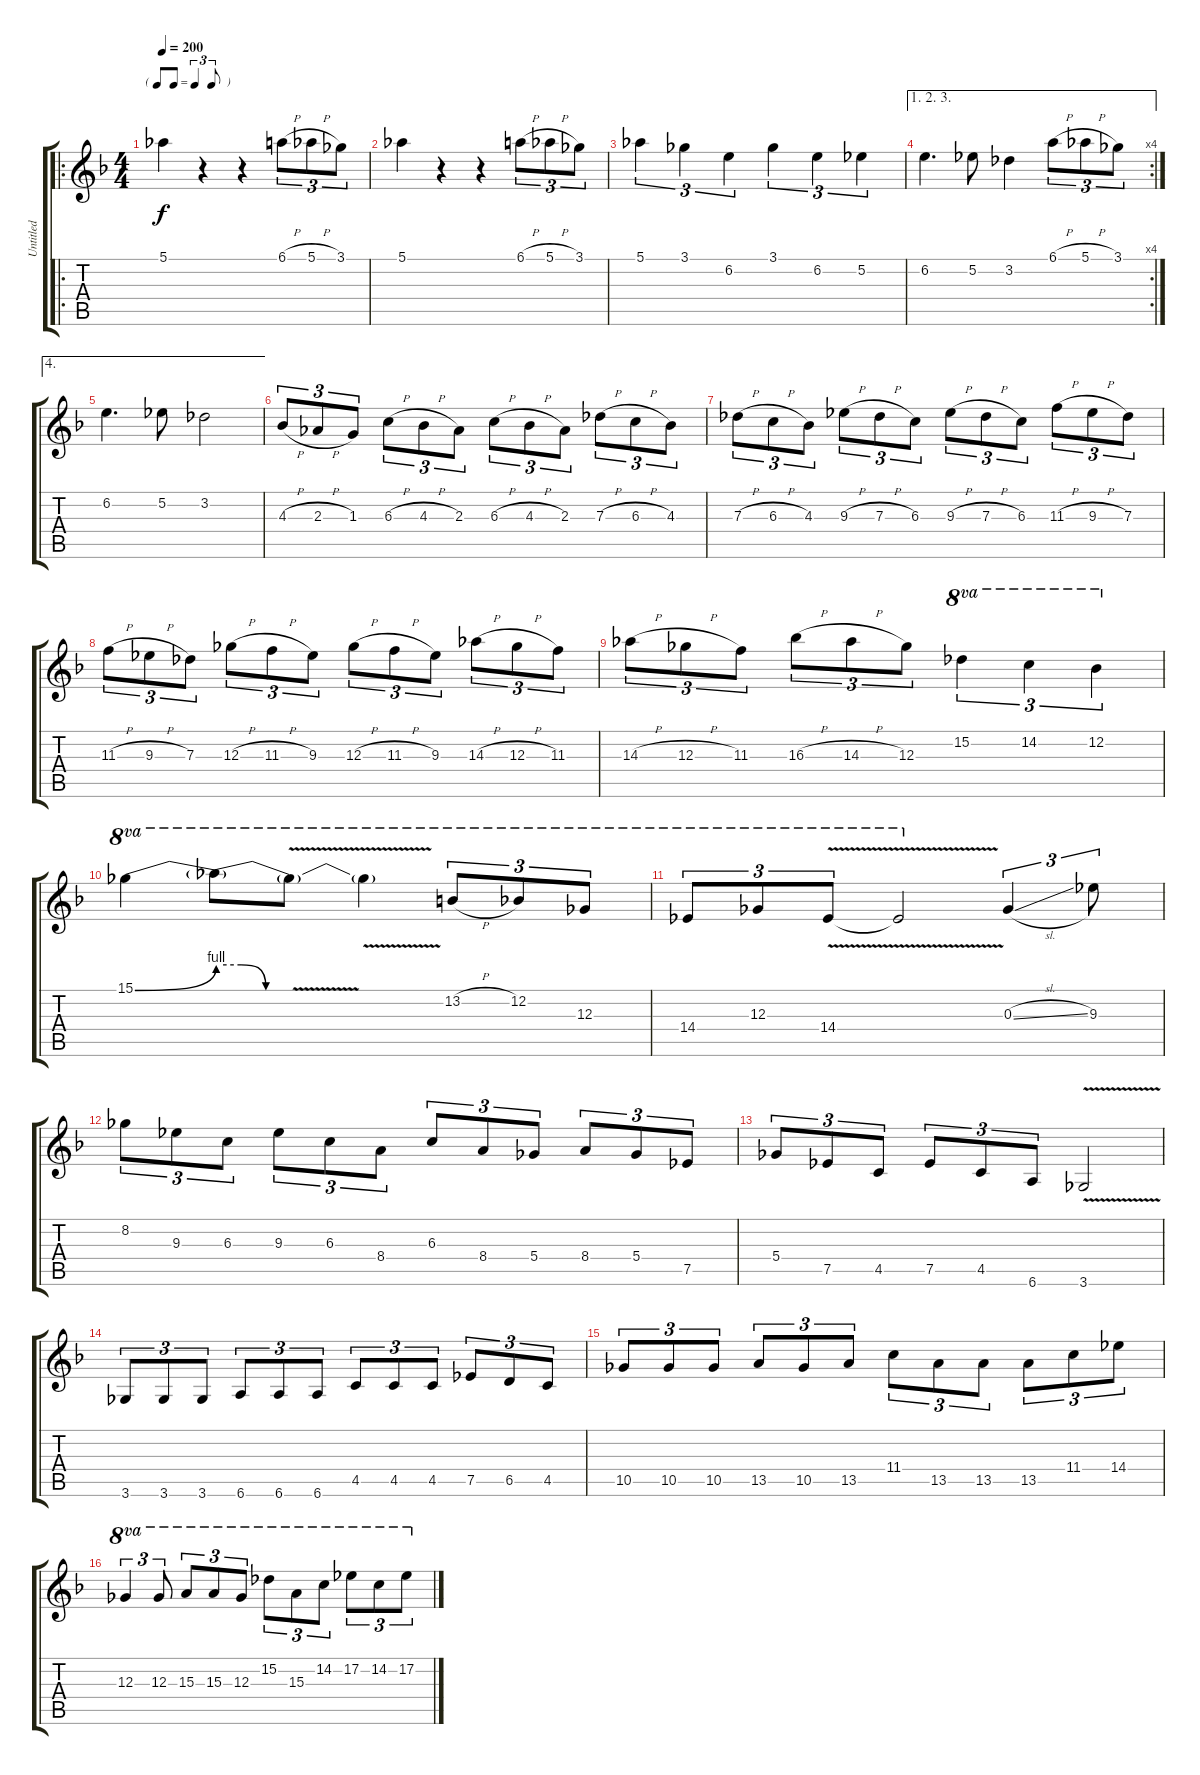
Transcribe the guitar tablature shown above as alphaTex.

\track ("Untitled" "Untitled") {instrument overdrivenguitar}
\staff {score tabs}
\tuning (Eb4 Bb3 Gb3 Db3 Ab2 Eb2) {hide}
\ro
\ts (4 4)
\tf triplet8th
\tempo 200
\clef g2
\ks f
5.1.4{dy f} r.4 r.4 6.1{h}.8{tu (3 2)} 5.1{h}.8{tu (3 2)} 3.1.8{tu (3 2)} |
5.1.4 r.4 r.4 6.1{h}.8{tu (3 2)} 5.1{h}.8{tu (3 2)} 3.1.8{tu (3 2)} |
5.1.4{tu (3 2)} 3.1.4{tu (3 2)} 6.2.4{tu (3 2)} 3.1.4{tu (3 2)} 6.2.4{tu (3 2)} 5.2.4{tu (3 2)} |
\ae (1 2 3)
\rc 4
6.2.4{d} 5.2.8 3.2.4 6.1{h}.8{tu (3 2)} 5.1{h}.8{tu (3 2)} 3.1.8{tu (3 2)} |
\ae 4
6.2.4{d} 5.2.8 3.2.2 |
4.3{h}.8{tu (3 2)} 2.3{h}.8{tu (3 2)} 1.3.8{tu (3 2)} 6.3{h}.8{tu (3 2)} 4.3{h}.8{tu (3 2)} 2.3.8{tu (3 2)} 6.3{h}.8{tu (3 2)} 4.3{h}.8{tu (3 2)} 2.3.8{tu (3 2)} 7.3{h}.8{tu (3 2)} 6.3{h}.8{tu (3 2)} 4.3.8{tu (3 2)} |
7.3{h}.8{tu (3 2)} 6.3{h}.8{tu (3 2)} 4.3.8{tu (3 2)} 9.3{h}.8{tu (3 2)} 7.3{h}.8{tu (3 2)} 6.3.8{tu (3 2)} 9.3{h}.8{tu (3 2)} 7.3{h}.8{tu (3 2)} 6.3.8{tu (3 2)} 11.3{h}.8{tu (3 2)} 9.3{h}.8{tu (3 2)} 7.3.8{tu (3 2)} |
11.3{h}.8{tu (3 2)} 9.3{h}.8{tu (3 2)} 7.3.8{tu (3 2)} 12.3{h}.8{tu (3 2)} 11.3{h}.8{tu (3 2)} 9.3.8{tu (3 2)} 12.3{h}.8{tu (3 2)} 11.3{h}.8{tu (3 2)} 9.3.8{tu (3 2)} 14.3{h}.8{tu (3 2)} 12.3{h}.8{tu (3 2)} 11.3.8{tu (3 2)} |
14.3{h}.8{tu (3 2)} 12.3{h}.8{tu (3 2)} 11.3.8{tu (3 2)} 16.3{h}.8{tu (3 2)} 14.3{h}.8{tu (3 2)} 12.3.8{tu (3 2)} 15.2.4{tu (3 2) ot 8va} 14.2.4{tu (3 2) ot 8va} 12.2.4{tu (3 2) ot 8va} |
15.1{be (bend 0 0 60 4)}.4{ot 8va} 15.1{be (custom 0 4 20 4 40 0 60 0) t}.8{ot 8va} 15.1{v t}.8{ot 8va} 15.1{v t}.4{ot 8va} 13.2{h}.8{tu (3 2) ot 8va} 12.2.8{tu (3 2) ot 8va} 12.3.8{tu (3 2) ot 8va} |
14.4.8{tu (3 2) ot 8va} 12.3.8{tu (3 2) ot 8va} 14.4{v}.8{tu (3 2) ot 8va} 14.4{v t}.2{ot 8va} 0.3{sl}.4{tu (3 2)} 9.3.8{tu (3 2)} |
8.2.8{tu (3 2)} 9.3.8{tu (3 2)} 6.3.8{tu (3 2)} 9.3.8{tu (3 2)} 6.3.8{tu (3 2)} 8.4.8{tu (3 2)} 6.3.8{tu (3 2)} 8.4.8{tu (3 2)} 5.4.8{tu (3 2)} 8.4.8{tu (3 2)} 5.4.8{tu (3 2)} 7.5.8{tu (3 2)} |
5.4.8{tu (3 2)} 7.5.8{tu (3 2)} 4.5.8{tu (3 2)} 7.5.8{tu (3 2)} 4.5.8{tu (3 2)} 6.6.8{tu (3 2)} 3.6{v}.2 |
3.6.8{tu (3 2)} 3.6.8{tu (3 2)} 3.6.8{tu (3 2)} 6.6.8{tu (3 2)} 6.6.8{tu (3 2)} 6.6.8{tu (3 2)} 4.5.8{tu (3 2)} 4.5.8{tu (3 2)} 4.5.8{tu (3 2)} 7.5.8{tu (3 2)} 6.5.8{tu (3 2)} 4.5.8{tu (3 2)} |
10.5.8{tu (3 2)} 10.5.8{tu (3 2)} 10.5.8{tu (3 2)} 13.5.8{tu (3 2)} 10.5.8{tu (3 2)} 13.5.8{tu (3 2)} 11.4.8{tu (3 2)} 13.5.8{tu (3 2)} 13.5.8{tu (3 2)} 13.5.8{tu (3 2)} 11.4.8{tu (3 2)} 14.4.8{tu (3 2)} |
12.3.4{tu (3 2) ot 8va} 12.3.8{tu (3 2) ot 8va} 15.3.8{tu (3 2) ot 8va} 15.3.8{tu (3 2) ot 8va} 12.3.8{tu (3 2) ot 8va} 15.2.8{tu (3 2) ot 8va} 15.3.8{tu (3 2) ot 8va} 14.2.8{tu (3 2) ot 8va} 17.2.8{tu (3 2) ot 8va} 14.2.8{tu (3 2) ot 8va} 17.2.8{tu (3 2) ot 8va}
